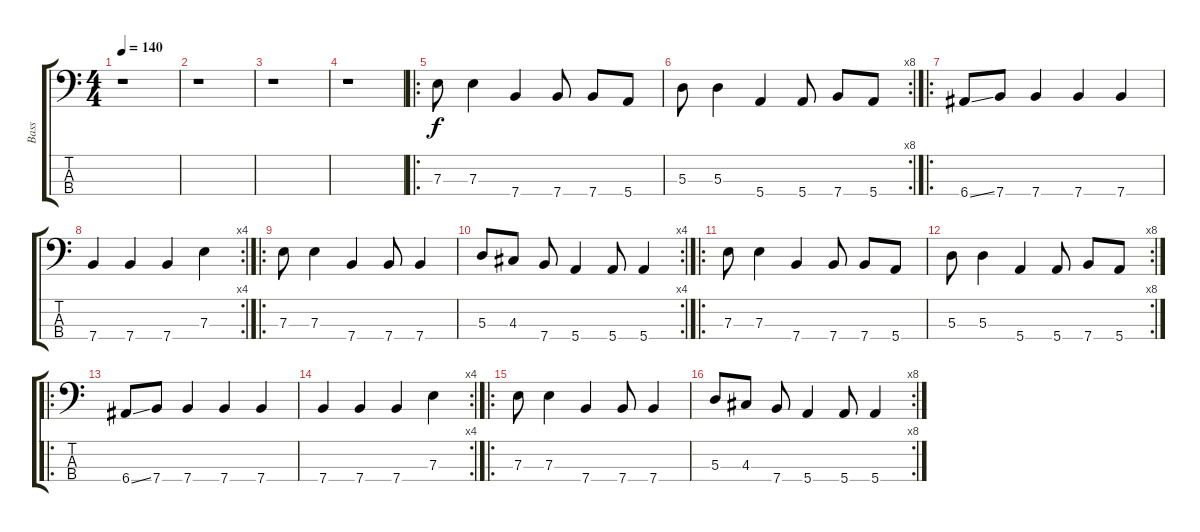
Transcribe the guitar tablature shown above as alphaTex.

\track ("Bass" "Bass") {instrument electricbassfinger}
\staff {score tabs}
\tuning (G2 D2 A1 E1) {hide}
\ts (4 4)
\tempo 140
\clef f4
\ks c
r.1{dy f instrument electricbassfinger} |
r.1 |
r.1 |
r.1 |
\ro
7.3.8 7.3.4 7.4.4 7.4.8 7.4.8 5.4.8 |
\rc 8
5.3.8 5.3.4 5.4.4 5.4.8 7.4.8 5.4.8 |
\ro
6.4{ss}.8 7.4.8 7.4.4 7.4.4 7.4.4 |
\rc 4
7.4.4 7.4.4 7.4.4 7.3.4 |
\ro
7.3.8 7.3.4 7.4.4 7.4.8 7.4.4 |
\rc 4
5.3.8 4.3.8 7.4.8 5.4.4 5.4.8 5.4.4 |
\ro
7.3.8 7.3.4 7.4.4 7.4.8 7.4.8 5.4.8 |
\rc 8
5.3.8 5.3.4 5.4.4 5.4.8 7.4.8 5.4.8 |
\ro
6.4{ss}.8 7.4.8 7.4.4 7.4.4 7.4.4 |
\rc 4
7.4.4 7.4.4 7.4.4 7.3.4 |
\ro
7.3.8 7.3.4 7.4.4 7.4.8 7.4.4 |
\rc 8
5.3.8 4.3.8 7.4.8 5.4.4 5.4.8 5.4.4
